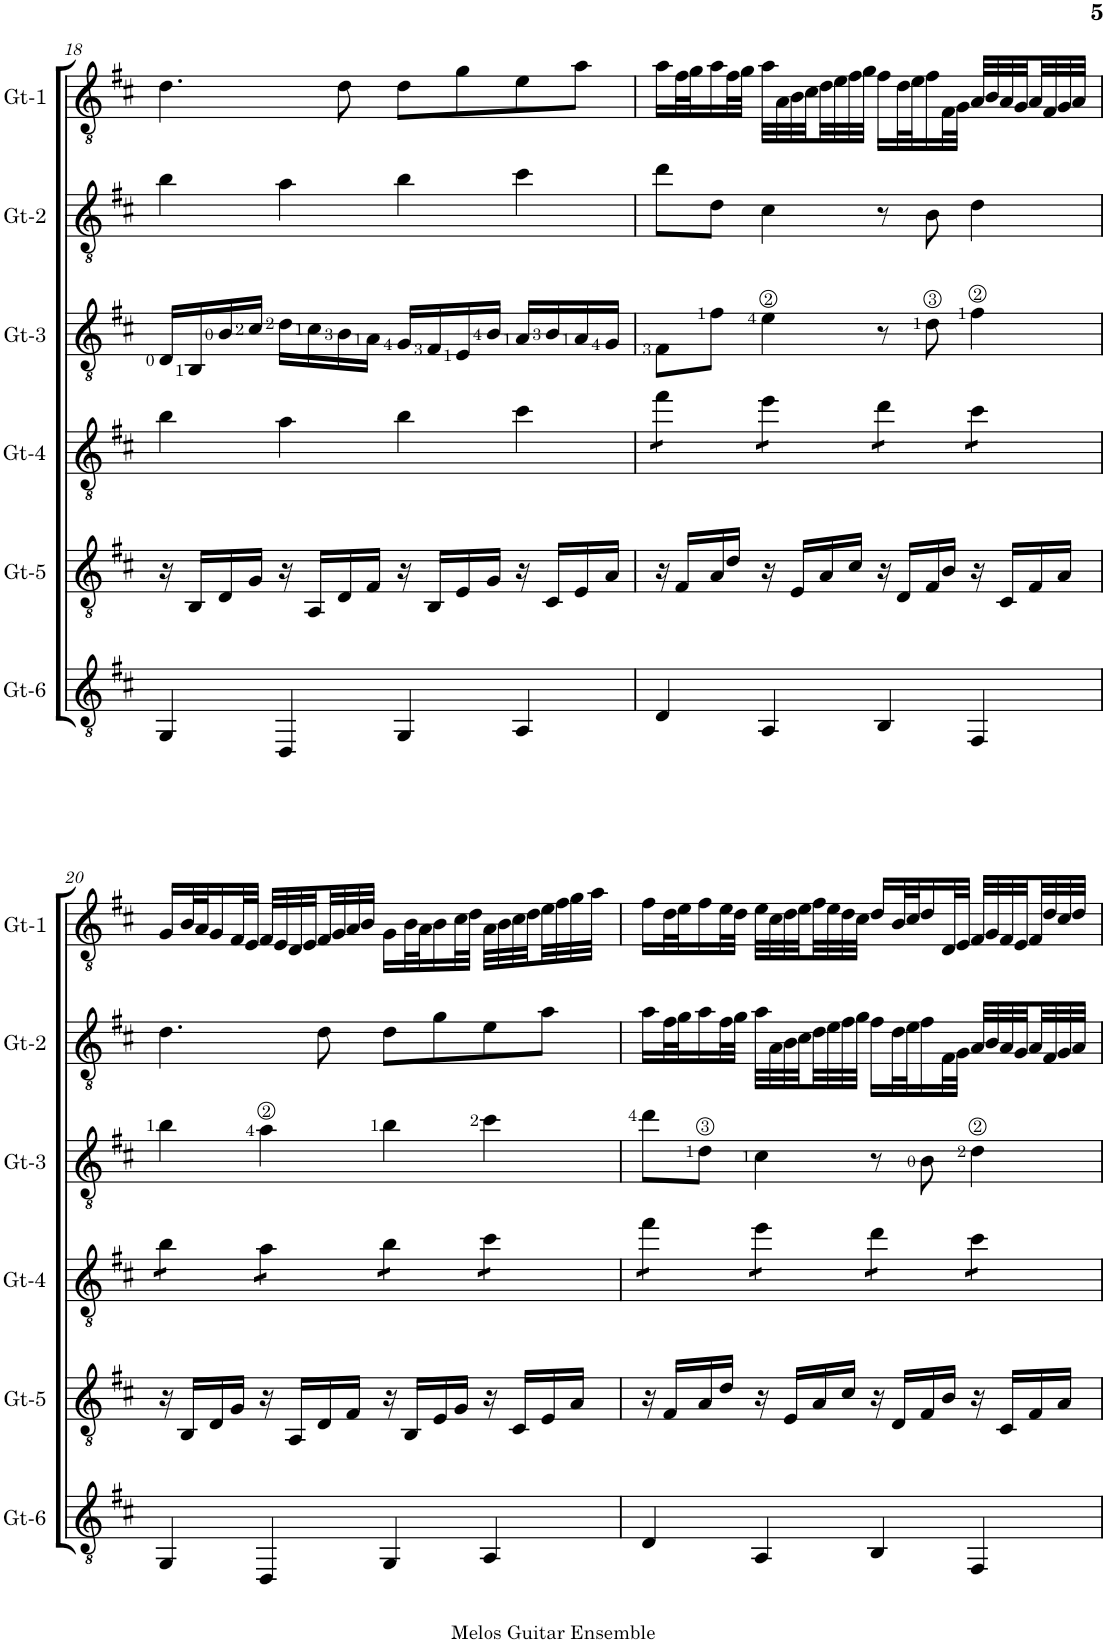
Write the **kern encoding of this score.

**kern	**kern	**kern	**kern	**kern	**kern
*part6	*part5	*part4	*part3	*part2	*part1
*staff6	*staff5	*staff4	*staff3	*staff2	*staff1
*I"Gt-6	*I"Gt-5	*I"Gt-4	*I"Gt-3	*I"Gt-2	*I"Gt-1
*I'Gt-6	*I'Gt-5	*I'Gt-4	*I'Gt-3	*I'Gt-2	*I'Gt-1
!!LO:PB:g=z
*clefGv2	*clefGv2	*clefGv2	*clefGv2	*clefGv2	*clefGv2
*k[f#c#]	*k[f#c#]	*k[f#c#]	*k[f#c#]	*k[f#c#]	*k[f#c#]
*M4/4	*M4/4	*M4/4	*M4/4	*M4/4	*M4/4
=18	=18	=18	=18	=18	=18
4GG/	16r	4b\	16D/LL	4b\	4.d\
.	16BB/LL	.	16BB/	.	.
.	16D/	.	16B/	.	.
.	16G/JJ	.	16c#/JJ	.	.
4DD/	16r	4a\	16d\LL	4a\	.
.	16AA/LL	.	16c#\	.	.
.	16D/	.	16B\	.	8d\
.	16F#/JJ	.	16A\JJ	.	.
4GG/	16r	4b\	16G/LL	4b\	8d\L
.	16BB/LL	.	16F#/	.	.
.	16E/	.	16E/	.	8g\
.	16G/JJ	.	16B/JJ	.	.
4AA/	16r	4cc#\	16A/LL	4cc#\	8e\
.	16C#/LL	.	16B/	.	.
.	16E/	.	16A/	.	8a\J
.	16A/JJ	.	16G/JJ	.	.
=19	=19	=19	=19	=19	=19
*	*	*tremolo	*	*	*
4D/	16r	8ff#\L	8F#\L	8dd\L	16a\LL
.	16F#/LL	.	.	.	32f#\L
.	.	.	.	.	32g\J
.	16A/	8ff#\J	8f#\J	8d\J	16a\
.	16d/JJ	.	.	.	32f#\L
.	.	.	.	.	32g\JJJ
4AA/	16r	8ee\L	4e\	4c#\	32a\LLL
.	.	.	.	.	32A\
.	16E/LL	.	.	.	32B\
.	.	.	.	.	32c#\
.	16A/	8ee\J	.	.	32d\
.	.	.	.	.	32e\
.	16c#/JJ	.	.	.	32f#\
.	.	.	.	.	32g\JJJ
4BB/	16r	8dd\L	8r	8r	16f#\LL
.	16D/LL	.	.	.	32d\L
.	.	.	.	.	32e\J
.	16F#/	8dd\J	8d\	8B\	16f#\
.	16B/JJ	.	.	.	32F#\L
.	.	.	.	.	32G\JJJ
4FF#/	16r	8cc#\L	4f#\	4d\	32A/LLL
.	.	.	.	.	32B/
.	16C#/LL	.	.	.	32A/
.	.	.	.	.	32G/
.	16F#/	8cc#\J	.	.	32A/
.	.	.	.	.	32F#/
.	16A/JJ	.	.	.	32G/
.	.	.	.	.	32A/JJJ
!!LO:LB:g=z
=20	=20	=20	=20	=20	=20
4GG/	16r	8b\L	4b\	4.d\	16G/LL
.	16BB/LL	.	.	.	32B/L
.	.	.	.	.	32A/J
.	16D/	8b\J	.	.	16G/
.	16G/JJ	.	.	.	32F#/L
.	.	.	.	.	32E/JJJ
4DD/	16r	8a\L	4a\	.	32F#/LLL
.	.	.	.	.	32E/
.	16AA/LL	.	.	.	32D/
.	.	.	.	.	32E/
.	16D/	8a\J	.	8d\	32F#/
.	.	.	.	.	32G/
.	16F#/JJ	.	.	.	32A/
.	.	.	.	.	32B/JJJ
4GG/	16r	8b\L	4b\	8d\L	16G\LL
.	16BB/LL	.	.	.	32B\L
.	.	.	.	.	32A\J
.	16E/	8b\J	.	8g\	16B\
.	16G/JJ	.	.	.	32c#\L
.	.	.	.	.	32d\JJJ
4AA/	16r	8cc#\L	4cc#\	8e\	32A\LLL
.	.	.	.	.	32B\
.	16C#/LL	.	.	.	32c#\
.	.	.	.	.	32d\
.	16E/	8cc#\J	.	8a\J	32e\
.	.	.	.	.	32f#\
.	16A/JJ	.	.	.	32g\
.	.	.	.	.	32a\JJJ
=21	=21	=21	=21	=21	=21
4D/	16r	8ff#\L	8dd\L	16a\LL	16f#\LL
.	16F#/LL	.	.	32f#\L	32d\L
.	.	.	.	32g\J	32e\J
.	16A/	8ff#\J	8d\J	16a\	16f#\
.	16d/JJ	.	.	32f#\L	32e\L
.	.	.	.	32g\JJJ	32d\JJJ
4AA/	16r	8ee\L	4c#\	32a\LLL	32e\LLL
.	.	.	.	32A\	32c#\
.	16E/LL	.	.	32B\	32d\
.	.	.	.	32c#\	32e\
.	16A/	8ee\J	.	32d\	32f#\
.	.	.	.	32e\	32e\
.	16c#/JJ	.	.	32f#\	32d\
.	.	.	.	32g\JJJ	32c#\JJJ
4BB/	16r	8dd\L	8r	16f#\LL	16d/LL
.	16D/LL	.	.	32d\L	32B/L
.	.	.	.	32e\J	32c#/J
.	16F#/	8dd\J	8B\	16f#\	16d/
.	16B/JJ	.	.	32F#\L	32D/L
.	.	.	.	32G\JJJ	32E/JJJ
4FF#/	16r	8cc#\L	4d\	32A/LLL	32F#/LLL
.	.	.	.	32B/	32G/
.	16C#/LL	.	.	32A/	32F#/
.	.	.	.	32G/	32E/
.	16F#/	8cc#\J	.	32A/	32F#/
*	*	*Xtremolo	*	*	*
.	.	.	.	32F#/	32d/
.	16A/JJ	.	.	32G/	32c#/
.	.	.	.	32A/JJJ	32d/JJJ
=	=	=	=	=	=
*-	*-	*-	*-	*-	*-
